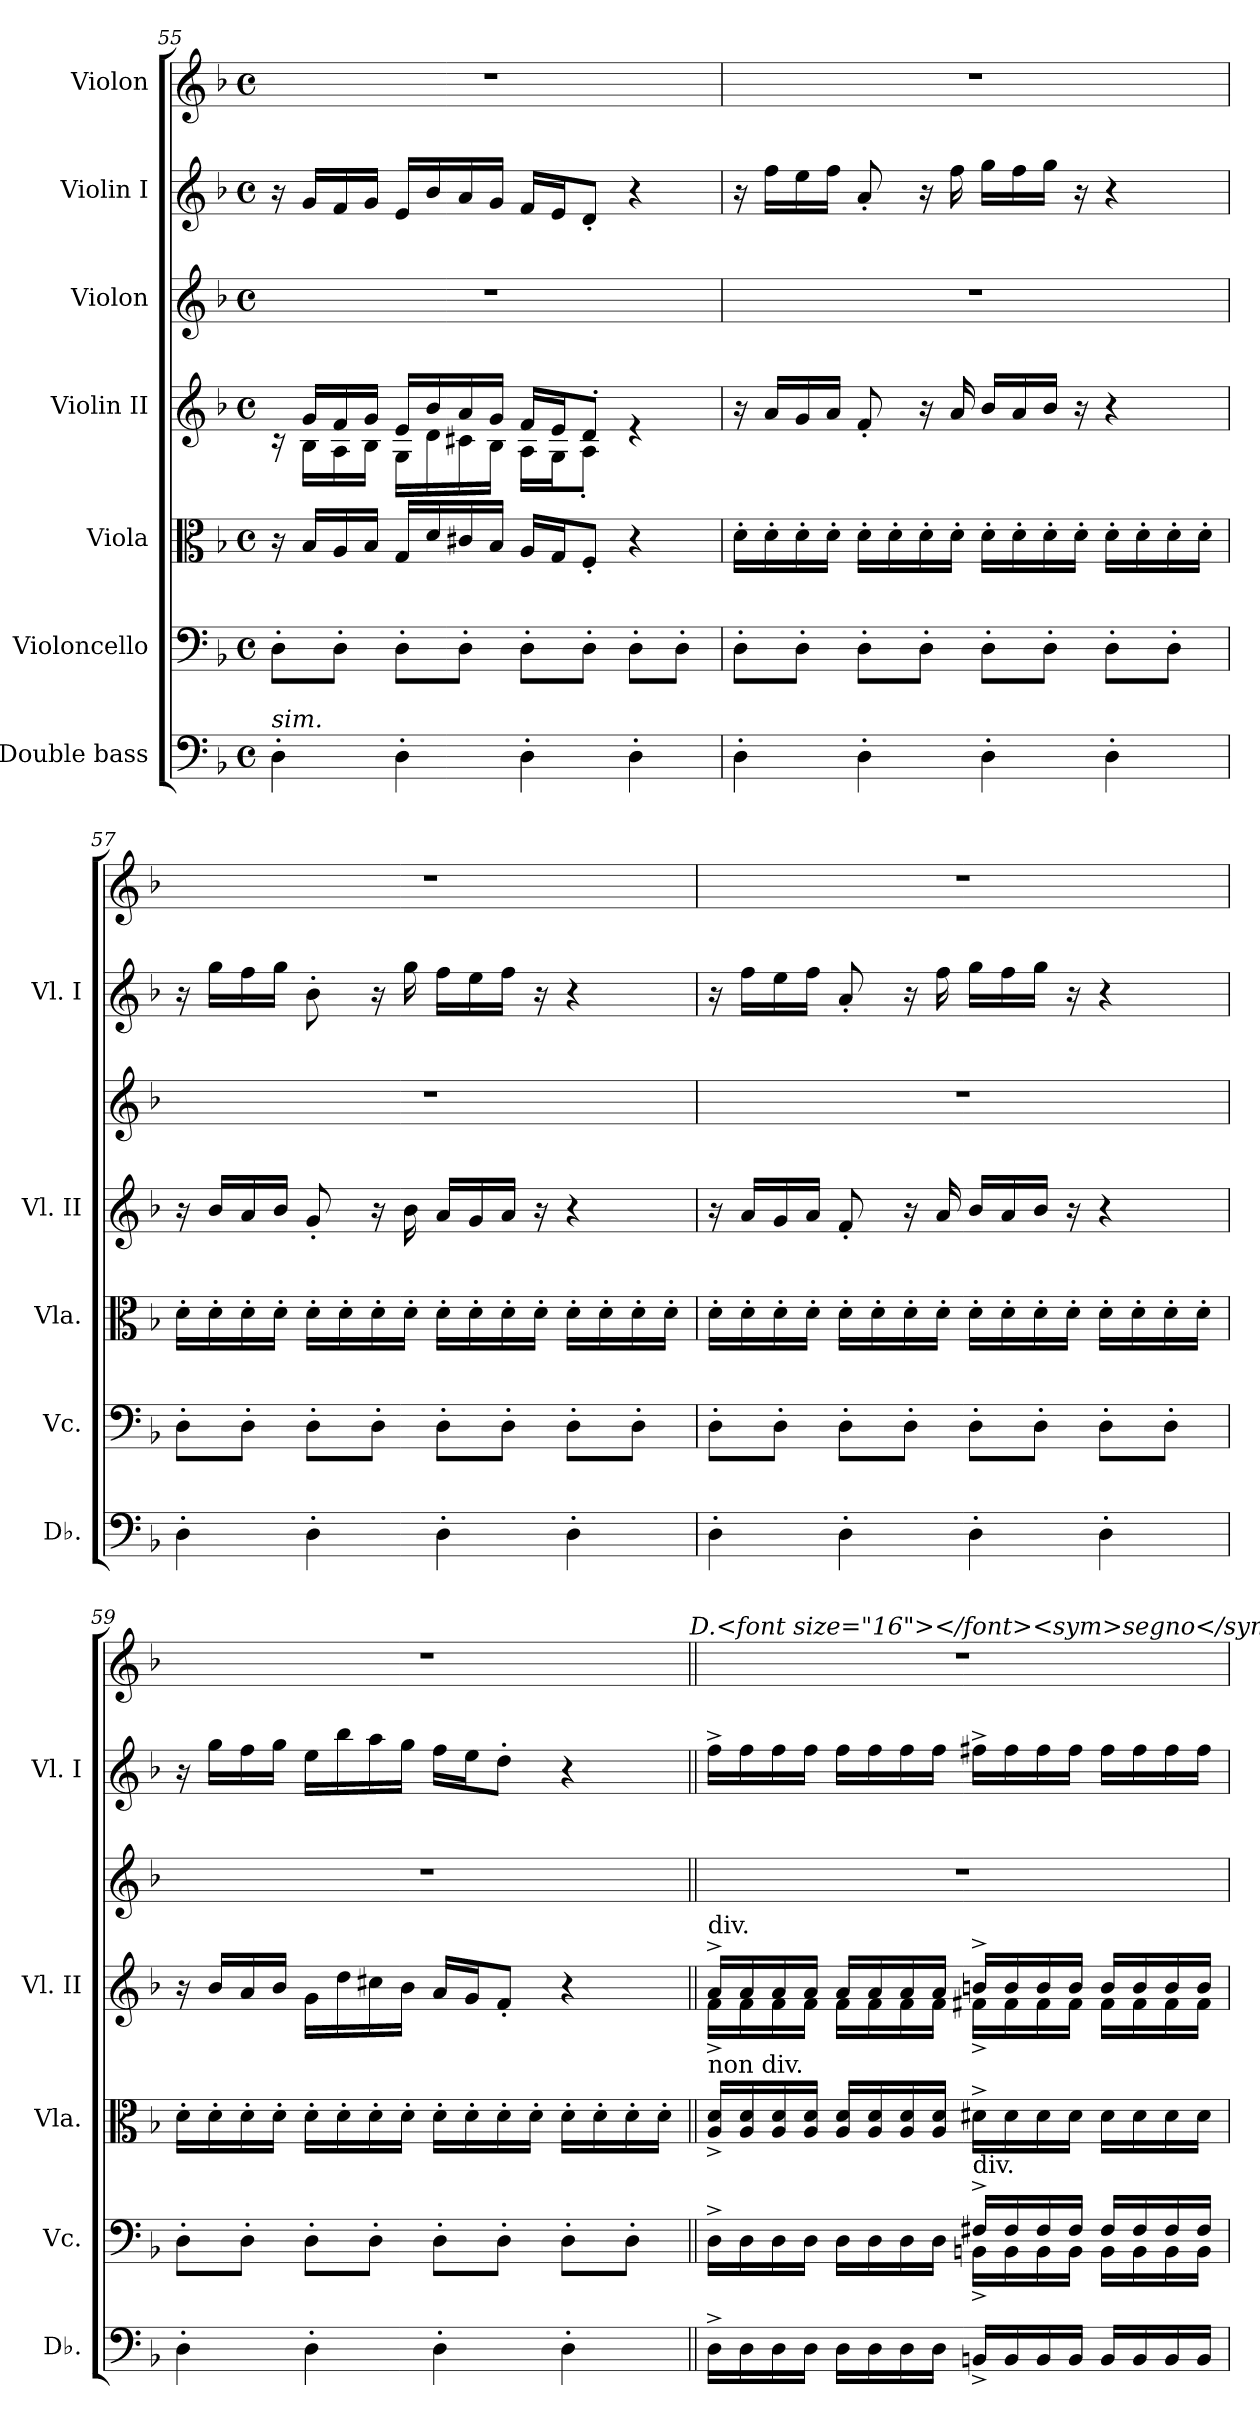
**kern	**dynam	**kern	**dynam	**kern	**dynam	**kern	**dynam	**kern	**kern	**dynam	**kern
*part7	*part7	*part6	*part6	*part5	*part5	*part4	*part4	*part3	*part2	*part2	*part1
*staff7	*staff7	*staff6	*staff6	*staff5	*staff5	*staff4	*staff4	*staff3	*staff2	*staff2	*staff1
*I"Double bass	*	*I"Violoncello	*	*I"Viola	*	*I"Violin II	*	*I"Violon	*I"Violin I	*	*I"Violon
*I'Db.	*	*I'Vc.	*	*I'Vla.	*	*I'Vl. II	*	*	*I'Vl. I	*	*
*clefF4	*	*clefF4	*	*clefC3	*	*clefG2	*	*clefG2	*clefG2	*	*clefG2
*ITrd7c12	*	*	*	*	*	*	*	*	*	*	*
*k[b-]	*	*k[b-]	*	*k[b-]	*	*k[b-]	*	*k[b-]	*k[b-]	*	*k[b-]
*M4/4	*	*M4/4	*	*M4/4	*	*M4/4	*	*M4/4	*M4/4	*	*M4/4
*met(c)	*	*met(c)	*	*met(c)	*	*met(c)	*	*met(c)	*met(c)	*	*met(c)
=55	=55	=55	=55	=55	=55	=55	=55	=55	=55	=55	=55
*	*	*	*	*	*	*^	*	*	*	*	*
!LO:TX:a:i:t=sim.	!	!	!	!	!	!	!	!	!	!	!	!
4DD'\	.	8D'\L	.	16r	.	16rc	16ryy	.	1r	16r	.	1r
.	.	.	.	16B-/LL	.	16g/LL	16B-\LL	.	.	16g/LL	.	.
.	.	8D'\J	.	16A/	.	16f/	16A\	.	.	16f/	.	.
.	.	.	.	16B-/JJ	.	16g/JJ	16B-\JJ	.	.	16g/JJ	.	.
4DD'\	.	8D'\L	.	16G/LL	.	16e/LL	16G\LL	.	.	16e/LL	.	.
.	.	.	.	16d/	.	16b-/	16d\	.	.	16b-/	.	.
.	.	8D'\J	.	16c#X/	.	16a/	16c#X\	.	.	16a/	.	.
.	.	.	.	16B-/JJ	.	16g/JJ	16B-\JJ	.	.	16g/JJ	.	.
4DD'\	.	8D'\L	.	16A/LL	.	16f/LL	16A\LL	.	.	16f/LL	.	.
.	.	.	.	16G/J	.	16e/J	16G\J	.	.	16e/J	.	.
.	.	8D'\J	.	8F'/J	.	8d'/J	8A'\J	.	.	8d'/J	.	.
4DD'\	.	8D'\L	.	4r	.	4re	4ryy	.	.	4r	.	.
.	.	8D'\J	.	.	.	.	.	.	.	.	.	.
*	*	*	*	*	*	*v	*v	*	*	*	*	*
=56	=56	=56	=56	=56	=56	=56	=56	=56	=56	=56	=56
4DD'\	.	8D'\L	.	16d'\LL	.	16r	.	1r	16r	.	1r
.	.	.	.	16d'\	.	16a/LL	.	.	16ff\LL	.	.
.	.	8D'\J	.	16d'\	.	16g/	.	.	16ee\	.	.
.	.	.	.	16d'\JJ	.	16a/JJ	.	.	16ff\JJ	.	.
4DD'\	.	8D'\L	.	16d'\LL	.	8f'/	.	.	8a'/	.	.
.	.	.	.	16d'\	.	.	.	.	.	.	.
.	.	8D'\J	.	16d'\	.	16r	.	.	16r	.	.
.	.	.	.	16d'\JJ	.	16a/	.	.	16ff\	.	.
4DD'\	.	8D'\L	.	16d'\LL	.	16b-/LL	.	.	16gg\LL	.	.
.	.	.	.	16d'\	.	16a/	.	.	16ff\	.	.
.	.	8D'\J	.	16d'\	.	16b-/JJ	.	.	16gg\JJ	.	.
.	.	.	.	16d'\JJ	.	16r	.	.	16r	.	.
4DD'\	.	8D'\L	.	16d'\LL	.	4r	.	.	4r	.	.
.	.	.	.	16d'\	.	.	.	.	.	.	.
.	.	8D'\J	.	16d'\	.	.	.	.	.	.	.
.	.	.	.	16d'\JJ	.	.	.	.	.	.	.
=57	=57	=57	=57	=57	=57	=57	=57	=57	=57	=57	=57
4DD'\	.	8D'\L	.	16d'\LL	.	16r	.	1r	16r	.	1r
.	.	.	.	16d'\	.	16b-/LL	.	.	16gg\LL	.	.
.	.	8D'\J	.	16d'\	.	16a/	.	.	16ff\	.	.
.	.	.	.	16d'\JJ	.	16b-/JJ	.	.	16gg\JJ	.	.
4DD'\	.	8D'\L	.	16d'\LL	.	8g'/	.	.	8b-'\	.	.
.	.	.	.	16d'\	.	.	.	.	.	.	.
.	.	8D'\J	.	16d'\	.	16r	.	.	16r	.	.
.	.	.	.	16d'\JJ	.	16b-\	.	.	16gg\	.	.
4DD'\	.	8D'\L	.	16d'\LL	.	16a/LL	.	.	16ff\LL	.	.
.	.	.	.	16d'\	.	16g/	.	.	16ee\	.	.
.	.	8D'\J	.	16d'\	.	16a/JJ	.	.	16ff\JJ	.	.
.	.	.	.	16d'\JJ	.	16r	.	.	16r	.	.
4DD'\	.	8D'\L	.	16d'\LL	.	4r	.	.	4r	.	.
.	.	.	.	16d'\	.	.	.	.	.	.	.
.	.	8D'\J	.	16d'\	.	.	.	.	.	.	.
.	.	.	.	16d'\JJ	.	.	.	.	.	.	.
!!LO:LB:g=z
=58	=58	=58	=58	=58	=58	=58	=58	=58	=58	=58	=58
4DD'\	.	8D'\L	.	16d'\LL	.	16r	.	1r	16r	.	1r
.	.	.	.	16d'\	.	16a/LL	.	.	16ff\LL	.	.
.	.	8D'\J	.	16d'\	.	16g/	.	.	16ee\	.	.
.	.	.	.	16d'\JJ	.	16a/JJ	.	.	16ff\JJ	.	.
4DD'\	.	8D'\L	.	16d'\LL	.	8f'/	.	.	8a'/	.	.
.	.	.	.	16d'\	.	.	.	.	.	.	.
.	.	8D'\J	.	16d'\	.	16r	.	.	16r	.	.
.	.	.	.	16d'\JJ	.	16a/	.	.	16ff\	.	.
4DD'\	.	8D'\L	.	16d'\LL	.	16b-/LL	.	.	16gg\LL	.	.
.	.	.	.	16d'\	.	16a/	.	.	16ff\	.	.
.	.	8D'\J	.	16d'\	.	16b-/JJ	.	.	16gg\JJ	.	.
.	.	.	.	16d'\JJ	.	16r	.	.	16r	.	.
4DD'\	.	8D'\L	.	16d'\LL	.	4r	.	.	4r	.	.
.	.	.	.	16d'\	.	.	.	.	.	.	.
.	.	8D'\J	.	16d'\	.	.	.	.	.	.	.
.	.	.	.	16d'\JJ	.	.	.	.	.	.	.
=59	=59	=59	=59	=59	=59	=59	=59	=59	=59	=59	=59
4DD'\	.	8D'\L	.	16d'\LL	.	16r	.	1r	16r	.	1r
.	.	.	.	16d'\	.	16b-/LL	.	.	16gg\LL	.	.
.	.	8D'\J	.	16d'\	.	16a/	.	.	16ff\	.	.
.	.	.	.	16d'\JJ	.	16b-/JJ	.	.	16gg\JJ	.	.
4DD'\	.	8D'\L	.	16d'\LL	.	16g\LL	.	.	16ee\LL	.	.
.	.	.	.	16d'\	.	16dd\	.	.	16bb-\	.	.
.	.	8D'\J	.	16d'\	.	16cc#X\	.	.	16aa\	.	.
.	.	.	.	16d'\JJ	.	16b-\JJ	.	.	16gg\JJ	.	.
4DD'\	.	8D'\L	.	16d'\LL	.	16a/LL	.	.	16ff\LL	.	.
.	.	.	.	16d'\	.	16g/J	.	.	16ee\J	.	.
.	.	8D'\J	.	16d'\	.	8f'/J	.	.	8dd'\J	.	.
.	.	.	.	16d'\JJ	.	.	.	.	.	.	.
4DD'\	.	8D'\L	.	16d'\LL	.	4r	.	.	4r	.	.
.	.	.	.	16d'\	.	.	.	.	.	.	.
.	.	8D'\J	.	16d'\	.	.	.	.	.	.	.
.	.	.	.	16d'\JJ	.	.	.	.	.	.	.
!	!	!	!	!	!	!	!	!	!	!	!LO:TX:a:t=<i>D.<font size="16"></font><sym>segno</sym><font size="12"></font> al Coda</i>
!!LO:LB:g=z
=60||	=60||	=60||	=60||	=60||	=60||	=60||	=60||	=60||	=60||	=60||	=60||
*	*	*^	*	*	*	*^	*	*	*	*	*
!	!	!	!	!	!	!	!LO:TX:a:t=div.	!	!	!	!	!	!
!	!	!	!	!	!LO:TX:a:t=non div.	!	!	!	!	!	!	!	!
!	!LO:DY:b	!	!	!LO:DY:b	!	!LO:DY:b	!	!	!LO:DY:b	!	!	!LO:DY:b	!
16DD^\LL	other-dynamics	16D^\LL	2ryy	other-dynamics	16A/^ 16d/^LL	other-dynamics	16a^/LL	16f^\LL	other-dynamics	1r	16ff^\LL	other-dynamics	1r
16DD\	.	16D\	.	.	16A/ 16d/	.	16a/	16f\	.	.	16ff\	.	.
16DD\	.	16D\	.	.	16A/ 16d/	.	16a/	16f\	.	.	16ff\	.	.
16DD\JJ	.	16D\JJ	.	.	16A/ 16d/JJ	.	16a/JJ	16f\JJ	.	.	16ff\JJ	.	.
16DD\LL	.	16D\LL	.	.	16A/ 16d/LL	.	16a/LL	16f\LL	.	.	16ff\LL	.	.
16DD\	.	16D\	.	.	16A/ 16d/	.	16a/	16f\	.	.	16ff\	.	.
16DD\	.	16D\	.	.	16A/ 16d/	.	16a/	16f\	.	.	16ff\	.	.
16DD\JJ	.	16D\JJ	.	.	16A/ 16d/JJ	.	16a/JJ	16f\JJ	.	.	16ff\JJ	.	.
!	!	!LO:TX:a:t=div.	!	!	!	!	!	!	!	!	!	!	!
16BBBn^/LL	.	16F#X^/LL	16BBn^\LL	.	16d#X^\LL	.	16bn^/LL	16f#X^\LL	.	.	16ff#X^\LL	.	.
16BBB/	.	16F#/	16BB\	.	16d#\	.	16b/	16f#\	.	.	16ff#\	.	.
16BBB/	.	16F#/	16BB\	.	16d#\	.	16b/	16f#\	.	.	16ff#\	.	.
16BBB/JJ	.	16F#/JJ	16BB\JJ	.	16d#\JJ	.	16b/JJ	16f#\JJ	.	.	16ff#\JJ	.	.
16BBB/LL	.	16F#/LL	16BB\LL	.	16d#\LL	.	16b/LL	16f#\LL	.	.	16ff#\LL	.	.
16BBB/	.	16F#/	16BB\	.	16d#\	.	16b/	16f#\	.	.	16ff#\	.	.
16BBB/	.	16F#/	16BB\	.	16d#\	.	16b/	16f#\	.	.	16ff#\	.	.
16BBB/JJ	.	16F#/JJ	16BB\JJ	.	16d#\JJ	.	16b/JJ	16f#\JJ	.	.	16ff#\JJ	.	.
*	*	*v	*v	*	*	*	*v	*v	*	*	*	*	*
=	=	=	=	=	=	=	=	=	=	=	=
*-	*-	*-	*-	*-	*-	*-	*-	*-	*-	*-	*-
